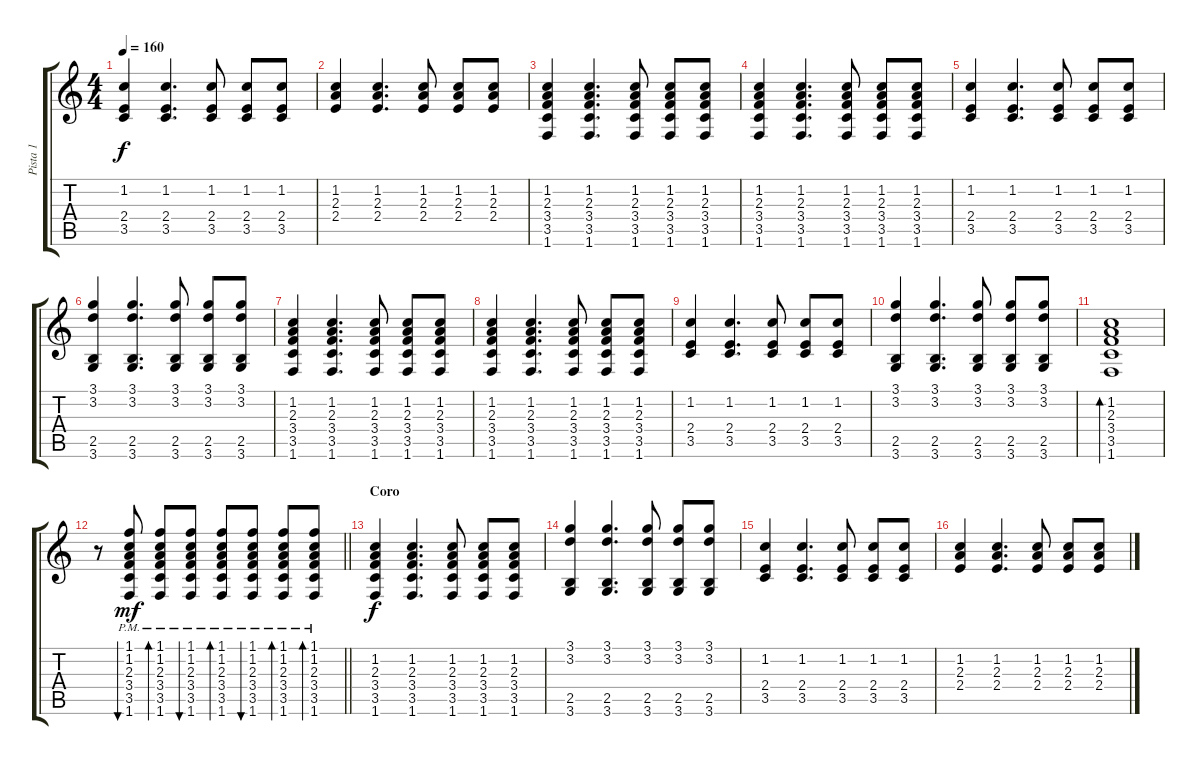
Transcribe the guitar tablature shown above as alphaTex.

\track ("Pista 1" "Pista 1") {instrument acousticguitarsteel}
\staff {score tabs}
\tuning (E4 B3 G3 D3 A2 E2) {hide}
\ts (4 4)
\tempo 160
\clef g2
\ks c
(1.2 2.4 3.5).4{dy f} (1.2 2.4 3.5).4{d} (1.2 2.4 3.5).8 (1.2 2.4 3.5).8 (1.2 2.4 3.5).8 |
(1.2 2.3 2.4).4 (1.2 2.3 2.4).4{d} (1.2 2.3 2.4).8 (1.2 2.3 2.4).8 (1.2 2.3 2.4).8 |
(1.2 2.3 3.4 3.5 1.6).4 (1.2 2.3 3.4 3.5 1.6).4{d} (1.2 2.3 3.4 3.5 1.6).8 (1.2 2.3 3.4 3.5 1.6).8 (1.2 2.3 3.4 3.5 1.6).8 |
(1.2 2.3 3.4 3.5 1.6).4 (1.2 2.3 3.4 3.5 1.6).4{d} (1.2 2.3 3.4 3.5 1.6).8 (1.2 2.3 3.4 3.5 1.6).8 (1.2 2.3 3.4 3.5 1.6).8 |
(1.2 2.4 3.5).4 (1.2 2.4 3.5).4{d} (1.2 2.4 3.5).8 (1.2 2.4 3.5).8 (1.2 2.4 3.5).8 |
(3.1 3.2 2.5 3.6).4 (3.1 3.2 2.5 3.6).4{d} (3.1 3.2 2.5 3.6).8 (3.1 3.2 2.5 3.6).8 (3.1 3.2 2.5 3.6).8 |
(1.2 2.3 3.4 3.5 1.6).4 (1.2 2.3 3.4 3.5 1.6).4{d} (1.2 2.3 3.4 3.5 1.6).8 (1.2 2.3 3.4 3.5 1.6).8 (1.2 2.3 3.4 3.5 1.6).8 |
(1.2 2.3 3.4 3.5 1.6).4 (1.2 2.3 3.4 3.5 1.6).4{d} (1.2 2.3 3.4 3.5 1.6).8 (1.2 2.3 3.4 3.5 1.6).8 (1.2 2.3 3.4 3.5 1.6).8 |
(1.2 2.4 3.5).4 (1.2 2.4 3.5).4{d} (1.2 2.4 3.5).8 (1.2 2.4 3.5).8 (1.2 2.4 3.5).8 |
(3.1 3.2 2.5 3.6).4 (3.1 3.2 2.5 3.6).4{d} (3.1 3.2 2.5 3.6).8 (3.1 3.2 2.5 3.6).8 (3.1 3.2 2.5 3.6).8 |
(1.2 2.3 3.4 3.5 1.6).1{bd 60} |
\barLineRight lightlight
r.8 (1.1 1.2{pm} 2.3{pm} 3.4{pm} 3.5{pm} 1.6{pm}).8{bu 60 dy mf} (1.1 1.2{pm} 2.3{pm} 3.4{pm} 3.5{pm} 1.6{pm}).8{bd 60} (1.1 1.2{pm} 2.3{pm} 3.4{pm} 3.5{pm} 1.6{pm}).8{bu 60} (1.1 1.2{pm} 2.3{pm} 3.4{pm} 3.5{pm} 1.6{pm}).8{bd 60} (1.1 1.2{pm} 2.3{pm} 3.4{pm} 3.5{pm} 1.6{pm}).8{bu 60} (1.1 1.2{pm} 2.3{pm} 3.4{pm} 3.5{pm} 1.6{pm}).8{bd 60} (1.1 1.2{pm} 2.3{pm} 3.4{pm} 3.5{pm} 1.6{pm}).8{bd 60} |
\section ("" "Coro")
(1.2 2.3 3.4 3.5 1.6).4{dy f} (1.2 2.3 3.4 3.5 1.6).4{d} (1.2 2.3 3.4 3.5 1.6).8 (1.2 2.3 3.4 3.5 1.6).8 (1.2 2.3 3.4 3.5 1.6).8 |
(3.1 3.2 2.5 3.6).4 (3.1 3.2 2.5 3.6).4{d} (3.1 3.2 2.5 3.6).8 (3.1 3.2 2.5 3.6).8 (3.1 3.2 2.5 3.6).8 |
(1.2 2.4 3.5).4 (1.2 2.4 3.5).4{d} (1.2 2.4 3.5).8 (1.2 2.4 3.5).8 (1.2 2.4 3.5).8 |
(1.2 2.3 2.4).4 (1.2 2.3 2.4).4{d} (1.2 2.3 2.4).8 (1.2 2.3 2.4).8 (1.2 2.3 2.4).8
